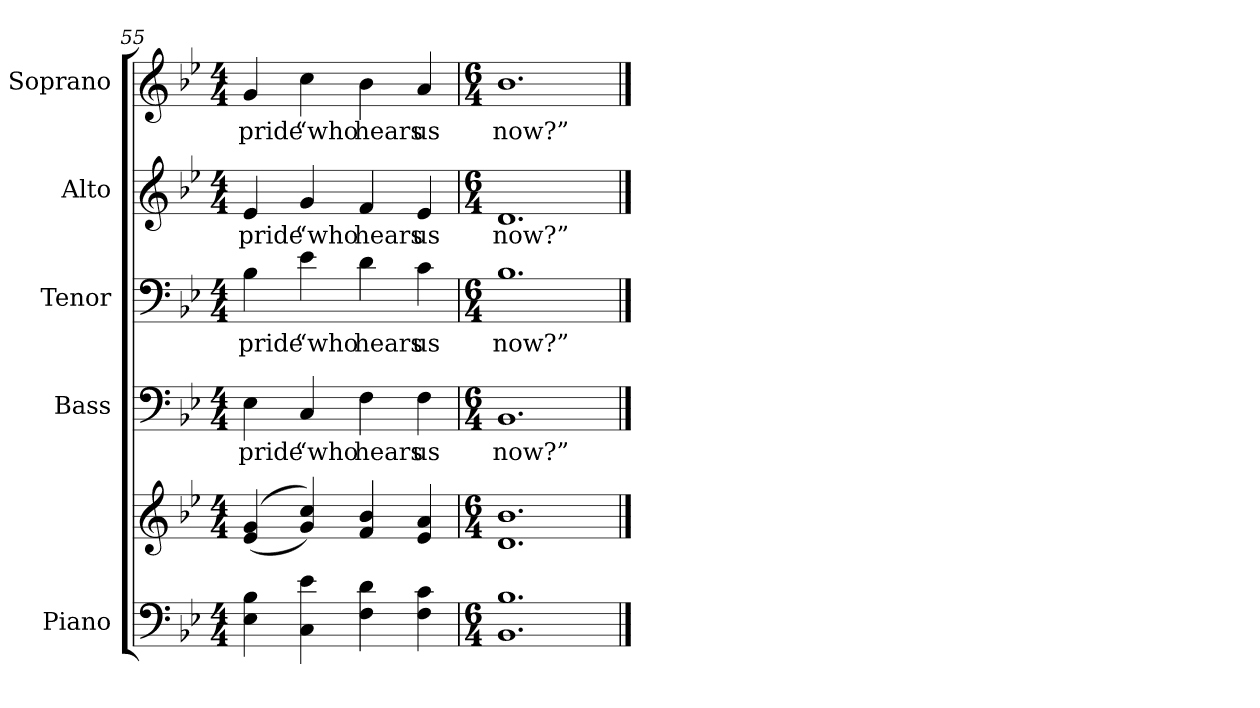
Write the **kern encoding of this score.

**kern	**kern	**kern	**text	**kern	**text	**kern	**text	**kern	**text
*part5	*part5	*part4	*part4	*part3	*part3	*part2	*part2	*part1	*part1
*staff6	*staff5	*staff4	*staff4	*staff3	*staff3	*staff2	*staff2	*staff1	*staff1
*I"Piano	*	*I"Bass	*	*I"Tenor	*	*I"Alto	*	*I"Soprano	*
*I'Pno.	*	*I'B.	*	*I'T.	*	*I'A.	*	*I'S.	*
*clefF4	*clefG2	*clefF4	*	*clefF4	*	*clefG2	*	*clefG2	*
*k[b-e-]	*k[b-e-]	*k[b-e-]	*	*k[b-e-]	*	*k[b-e-]	*	*k[b-e-]	*
*B-:	*B-:	*B-:	*	*B-:	*	*B-:	*	*B-:	*
*M4/4	*M4/4	*M4/4	*	*M4/4	*	*M4/4	*	*M4/4	*
=55	=55	=55	=55	=55	=55	=55	=55	=55	=55
!	!	!	!LO:LY:b:color=#000000	!	!	!	!	!	!
!	!	!	!	!	!LO:LY:b:color=#000000	!	!	!	!
!	!	!	!	!	!	!	!LO:LY:b:color=#000000	!	!
!	!	!	!	!	!	!	!	!	!LO:LY:b:color=#000000
4E-i\ 4B-i	((4e-i/ 4gi	4E-i\	pride	4B-i\	pride	4e-i/	pride	4gi/	pride
!	!	!	!LO:LY:b:color=#000000	!	!	!	!	!	!
!	!	!	!	!	!LO:LY:b:color=#000000	!	!	!	!
!	!	!	!	!	!	!	!LO:LY:b:color=#000000	!	!
!	!	!	!	!	!	!	!	!	!LO:LY:b:color=#000000
4Ci\ 4e-i	4gi/ 4cci))	4Ci/	“who	4e-i\	“who	4gi/	“who	4cci\	“who
!	!	!	!LO:LY:b:color=#000000	!	!	!	!	!	!
!	!	!	!	!	!LO:LY:b:color=#000000	!	!	!	!
!	!	!	!	!	!	!	!LO:LY:b:color=#000000	!	!
!	!	!	!	!	!	!	!	!	!LO:LY:b:color=#000000
4Fi\ 4di	4fi/ 4b-i	4Fi\	hears	4di\	hears	4fi/	hears	4b-i\	hears
!	!	!	!LO:LY:b:color=#000000	!	!	!	!	!	!
!	!	!	!	!	!LO:LY:b:color=#000000	!	!	!	!
!	!	!	!	!	!	!	!LO:LY:b:color=#000000	!	!
!	!	!	!	!	!	!	!	!	!LO:LY:b:color=#000000
4Fi\ 4ci	4e-i/ 4ai	4Fi\	us	4ci\	us	4e-i/	us	4ai/	us
!!LO:PB:g=z
=56	=56	=56	=56	=56	=56	=56	=56	=56	=56
*M6/4	*M6/4	*M6/4	*	*M6/4	*	*M6/4	*	*M6/4	*
!	!	!	!LO:LY:b:color=#000000	!	!	!	!	!	!
!	!	!	!	!	!LO:LY:b:color=#000000	!	!	!	!
!	!	!	!	!	!	!	!LO:LY:b:color=#000000	!	!
!	!	!	!	!	!	!	!	!	!LO:LY:b:color=#000000
1.BB-i 1.B-i	1.di 1.b-i	1.BB-i	now?”	1.B-i	now?”	1.di	now?”	1.b-i	now?”
==	==	==	==	==	==	==	==	==	==
*-	*-	*-	*-	*-	*-	*-	*-	*-	*-
